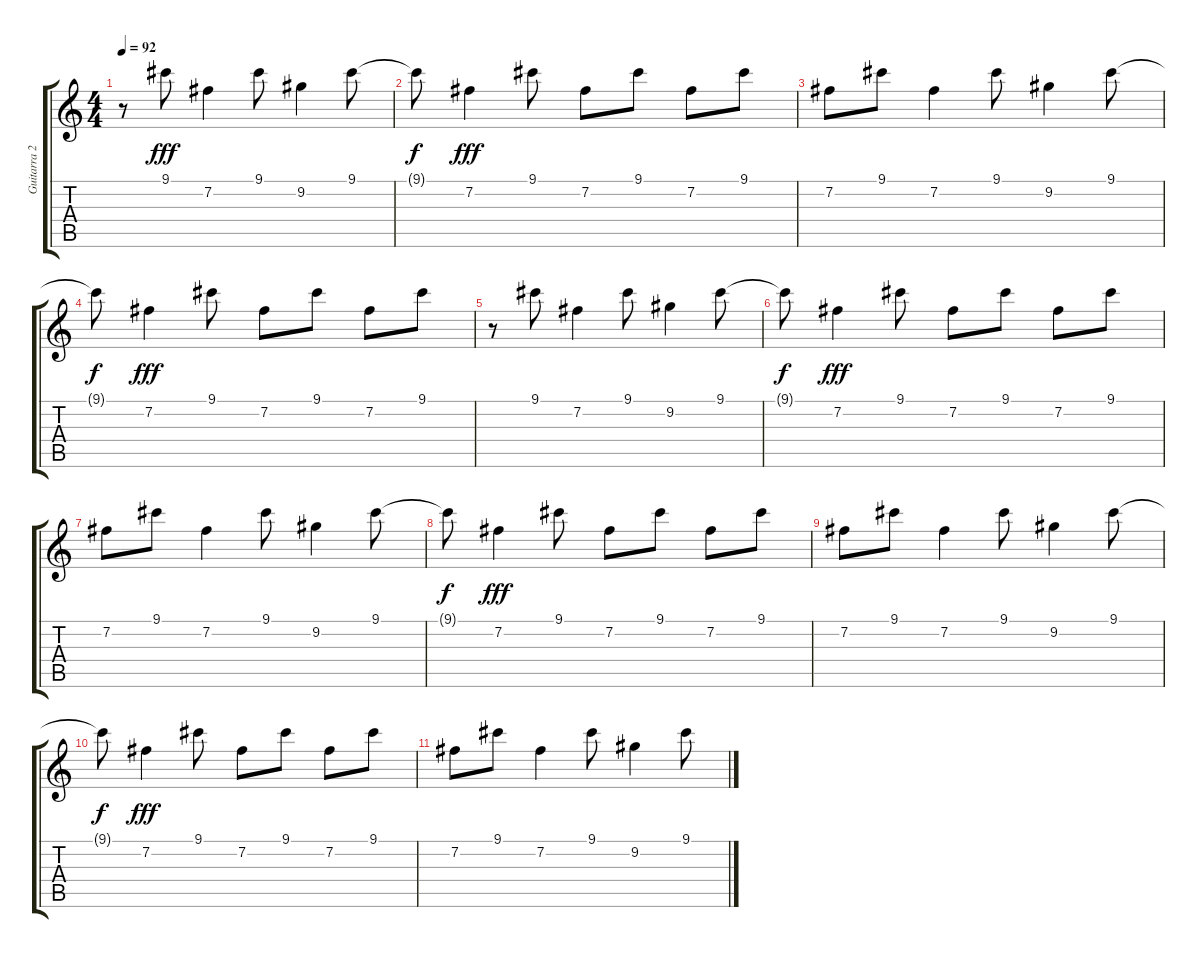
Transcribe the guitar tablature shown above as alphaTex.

\track ("Guitarra 2" "Guitarra 2") {instrument electricguitarclean}
\staff {score tabs}
\tuning (E4 B3 G3 D3 A2 E2) {hide}
\ts (4 4)
\tempo 92
\clef g2
\ks c
r.8{dy fff} 9.1.8 7.2.4 9.1.8 9.2.4 9.1.8 |
9.1{t}.8{dy f} 7.2.4{dy fff} 9.1.8 7.2.8 9.1.8 7.2.8 9.1.8 |
7.2.8 9.1.8 7.2.4 9.1.8 9.2.4 9.1.8 |
9.1{t}.8{dy f} 7.2.4{dy fff} 9.1.8 7.2.8 9.1.8 7.2.8 9.1.8 |
r.8 9.1.8{volume 14} 7.2.4 9.1.8 9.2.4 9.1.8 |
9.1{t}.8{dy f} 7.2.4{dy fff volume 12} 9.1.8 7.2.8 9.1.8 7.2.8 9.1.8 |
7.2.8{volume 10} 9.1.8 7.2.4 9.1.8 9.2.4 9.1.8 |
9.1{t}.8{dy f} 7.2.4{dy fff volume 8} 9.1.8 7.2.8 9.1.8 7.2.8 9.1.8 |
7.2.8{volume 6} 9.1.8 7.2.4 9.1.8 9.2.4 9.1.8 |
9.1{t}.8{dy f} 7.2.4{dy fff volume 4} 9.1.8 7.2.8 9.1.8{volume 3} 7.2.8 9.1.8 |
7.2.8{volume 2} 9.1.8 7.2.4 9.1.8 9.2.4{volume 1} 9.1.8
